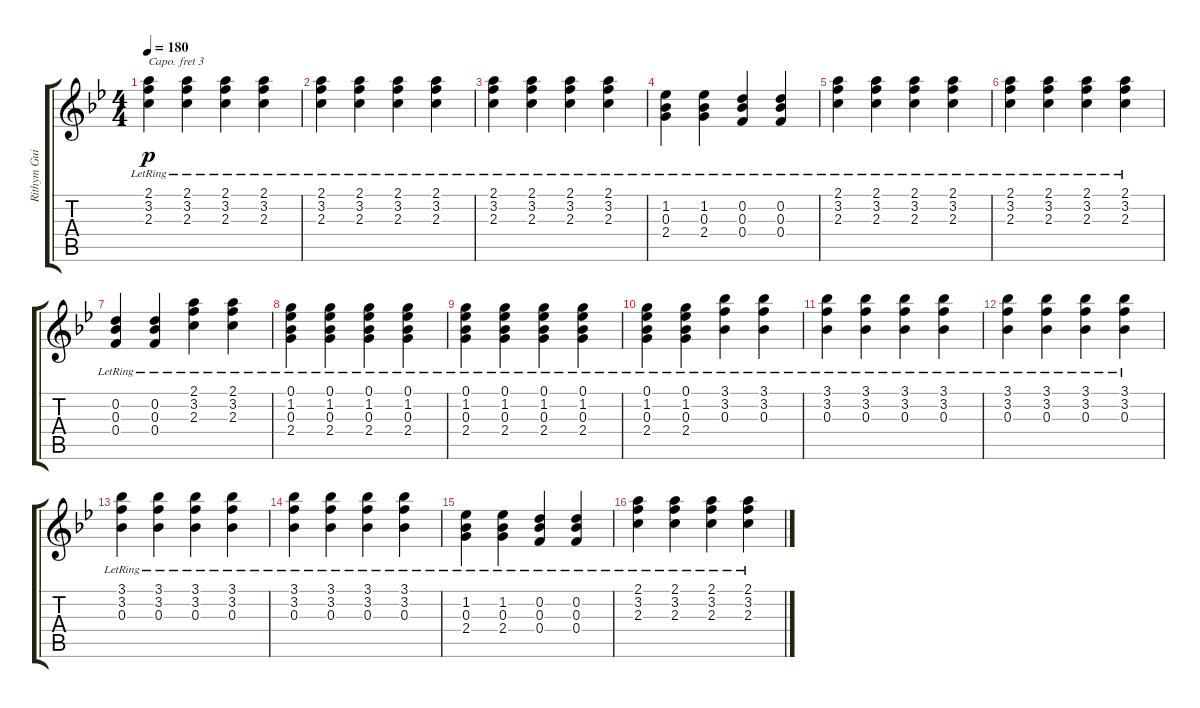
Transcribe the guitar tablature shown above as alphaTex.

\track ("Rithym Guitar" "Rithym Gui") {instrument acousticguitarsteel}
\staff {score tabs}
\capo 3
\tuning (E4 B3 G3 D3 A2 E2) {hide}
\ts (4 4)
\tempo 180
\clef g2
\ks bb
(2.1{lr} 3.2{lr} 2.3{lr}).4{dy p} (2.1{lr} 3.2{lr} 2.3{lr}).4 (2.1{lr} 3.2{lr} 2.3{lr}).4 (2.1{lr} 3.2{lr} 2.3{lr}).4 |
(2.1{lr} 3.2{lr} 2.3{lr}).4 (2.1{lr} 3.2{lr} 2.3{lr}).4 (2.1{lr} 3.2{lr} 2.3{lr}).4 (2.1{lr} 3.2{lr} 2.3{lr}).4 |
(2.1{lr} 3.2{lr} 2.3{lr}).4 (2.1{lr} 3.2{lr} 2.3{lr}).4 (2.1{lr} 3.2{lr} 2.3{lr}).4 (2.1{lr} 3.2{lr} 2.3{lr}).4 |
(1.2{lr} 0.3{lr} 2.4{lr}).4 (1.2{lr} 0.3{lr} 2.4{lr}).4 (0.2{lr} 0.3{lr} 0.4{lr}).4 (0.2{lr} 0.3{lr} 0.4{lr}).4 |
(2.1{lr} 3.2{lr} 2.3{lr}).4 (2.1{lr} 3.2{lr} 2.3{lr}).4 (2.1{lr} 3.2{lr} 2.3{lr}).4 (2.1{lr} 3.2{lr} 2.3{lr}).4 |
(2.1{lr} 3.2{lr} 2.3{lr}).4 (2.1{lr} 3.2{lr} 2.3{lr}).4 (2.1{lr} 3.2{lr} 2.3{lr}).4 (2.1{lr} 3.2{lr} 2.3{lr}).4 |
(0.2{lr} 0.3{lr} 0.4{lr}).4 (0.2{lr} 0.3{lr} 0.4{lr}).4 (2.1{lr} 3.2{lr} 2.3{lr}).4 (2.1{lr} 3.2{lr} 2.3{lr}).4 |
(0.1{lr} 1.2{lr} 0.3{lr} 2.4{lr}).4 (0.1{lr} 1.2{lr} 0.3{lr} 2.4{lr}).4 (0.1{lr} 1.2{lr} 0.3{lr} 2.4{lr}).4 (0.1{lr} 1.2{lr} 0.3{lr} 2.4{lr}).4 |
(0.1{lr} 1.2{lr} 0.3{lr} 2.4{lr}).4 (0.1{lr} 1.2{lr} 0.3{lr} 2.4{lr}).4 (0.1{lr} 1.2{lr} 0.3{lr} 2.4{lr}).4 (0.1{lr} 1.2{lr} 0.3{lr} 2.4{lr}).4 |
(0.1{lr} 1.2{lr} 0.3{lr} 2.4{lr}).4 (0.1{lr} 1.2{lr} 0.3{lr} 2.4{lr}).4 (3.1{lr} 3.2{lr} 0.3{lr}).4 (3.1{lr} 3.2{lr} 0.3{lr}).4 |
(3.1{lr} 3.2{lr} 0.3{lr}).4 (3.1{lr} 3.2{lr} 0.3{lr}).4 (3.1{lr} 3.2{lr} 0.3{lr}).4 (3.1{lr} 3.2{lr} 0.3{lr}).4 |
(3.1{lr} 3.2{lr} 0.3{lr}).4 (3.1{lr} 3.2{lr} 0.3{lr}).4 (3.1{lr} 3.2{lr} 0.3{lr}).4 (3.1{lr} 3.2{lr} 0.3{lr}).4 |
(3.1{lr} 3.2{lr} 0.3{lr}).4 (3.1{lr} 3.2{lr} 0.3{lr}).4 (3.1{lr} 3.2{lr} 0.3{lr}).4 (3.1{lr} 3.2{lr} 0.3{lr}).4 |
(3.1{lr} 3.2{lr} 0.3{lr}).4 (3.1{lr} 3.2{lr} 0.3{lr}).4 (3.1{lr} 3.2{lr} 0.3{lr}).4 (3.1{lr} 3.2{lr} 0.3{lr}).4 |
(1.2{lr} 0.3{lr} 2.4{lr}).4 (1.2{lr} 0.3{lr} 2.4{lr}).4 (0.2{lr} 0.3{lr} 0.4{lr}).4 (0.2{lr} 0.3{lr} 0.4{lr}).4 |
(2.1{lr} 3.2{lr} 2.3{lr}).4 (2.1{lr} 3.2{lr} 2.3{lr}).4 (2.1{lr} 3.2{lr} 2.3{lr}).4 (2.1{lr} 3.2{lr} 2.3{lr}).4
